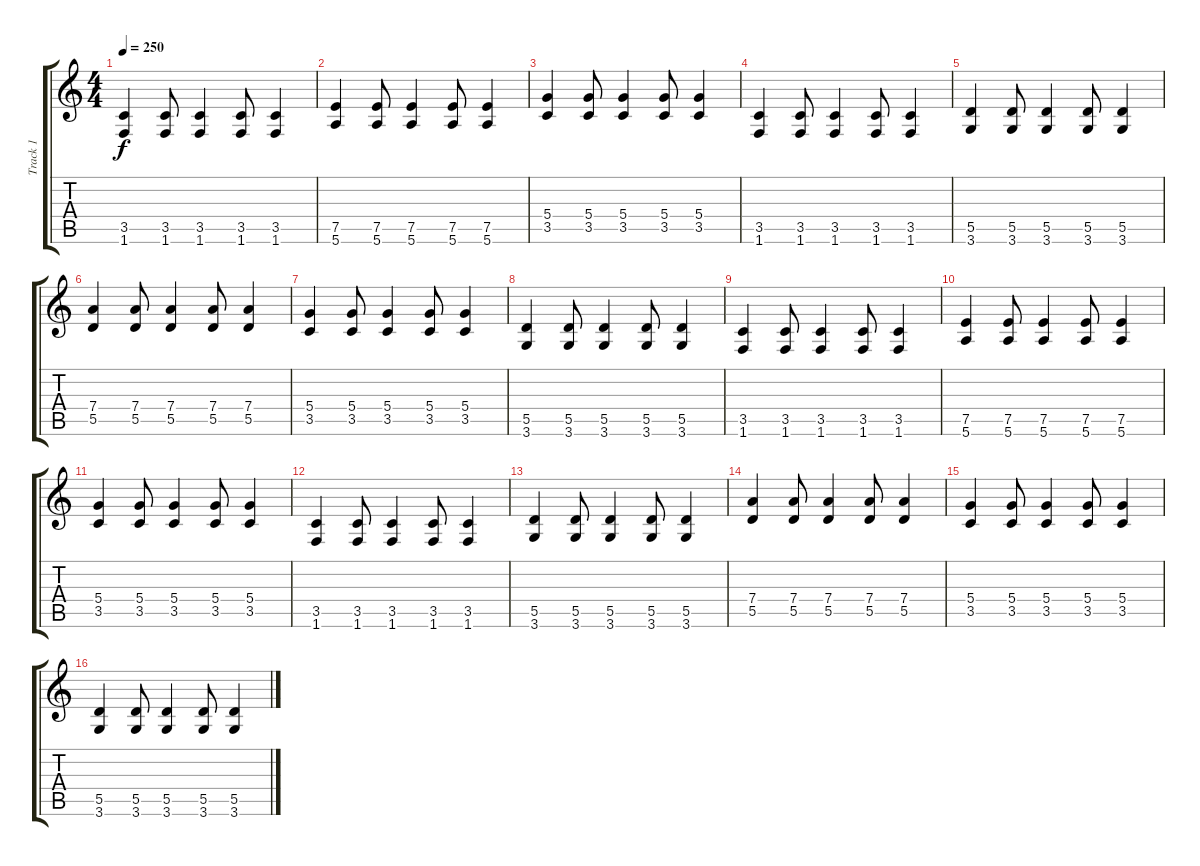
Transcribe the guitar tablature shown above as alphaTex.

\track ("Track 1" "Track 1") {instrument distortionguitar}
\staff {score tabs}
\tuning (E4 B3 G3 D3 A2 E2) {hide}
\ts (4 4)
\tempo 250
\clef g2
\ks c
(3.5 1.6).4{dy f} (3.5 1.6).8 (3.5 1.6).4 (3.5 1.6).8 (3.5 1.6).4 |
(7.5 5.6).4 (7.5 5.6).8 (7.5 5.6).4 (7.5 5.6).8 (7.5 5.6).4 |
(5.4 3.5).4 (5.4 3.5).8 (5.4 3.5).4 (5.4 3.5).8 (5.4 3.5).4 |
(3.5 1.6).4 (3.5 1.6).8 (3.5 1.6).4 (3.5 1.6).8 (3.5 1.6).4 |
(5.5 3.6).4 (5.5 3.6).8 (5.5 3.6).4 (5.5 3.6).8 (5.5 3.6).4 |
(7.4 5.5).4 (7.4 5.5).8 (7.4 5.5).4 (7.4 5.5).8 (7.4 5.5).4 |
(5.4 3.5).4 (5.4 3.5).8 (5.4 3.5).4 (5.4 3.5).8 (5.4 3.5).4 |
(5.5 3.6).4 (5.5 3.6).8 (5.5 3.6).4 (5.5 3.6).8 (5.5 3.6).4 |
(3.5 1.6).4 (3.5 1.6).8 (3.5 1.6).4 (3.5 1.6).8 (3.5 1.6).4 |
(7.5 5.6).4 (7.5 5.6).8 (7.5 5.6).4 (7.5 5.6).8 (7.5 5.6).4 |
(5.4 3.5).4 (5.4 3.5).8 (5.4 3.5).4 (5.4 3.5).8 (5.4 3.5).4 |
(3.5 1.6).4 (3.5 1.6).8 (3.5 1.6).4 (3.5 1.6).8 (3.5 1.6).4 |
(5.5 3.6).4 (5.5 3.6).8 (5.5 3.6).4 (5.5 3.6).8 (5.5 3.6).4 |
(7.4 5.5).4 (7.4 5.5).8 (7.4 5.5).4 (7.4 5.5).8 (7.4 5.5).4 |
(5.4 3.5).4 (5.4 3.5).8 (5.4 3.5).4 (5.4 3.5).8 (5.4 3.5).4 |
(5.5 3.6).4 (5.5 3.6).8 (5.5 3.6).4 (5.5 3.6).8 (5.5 3.6).4
